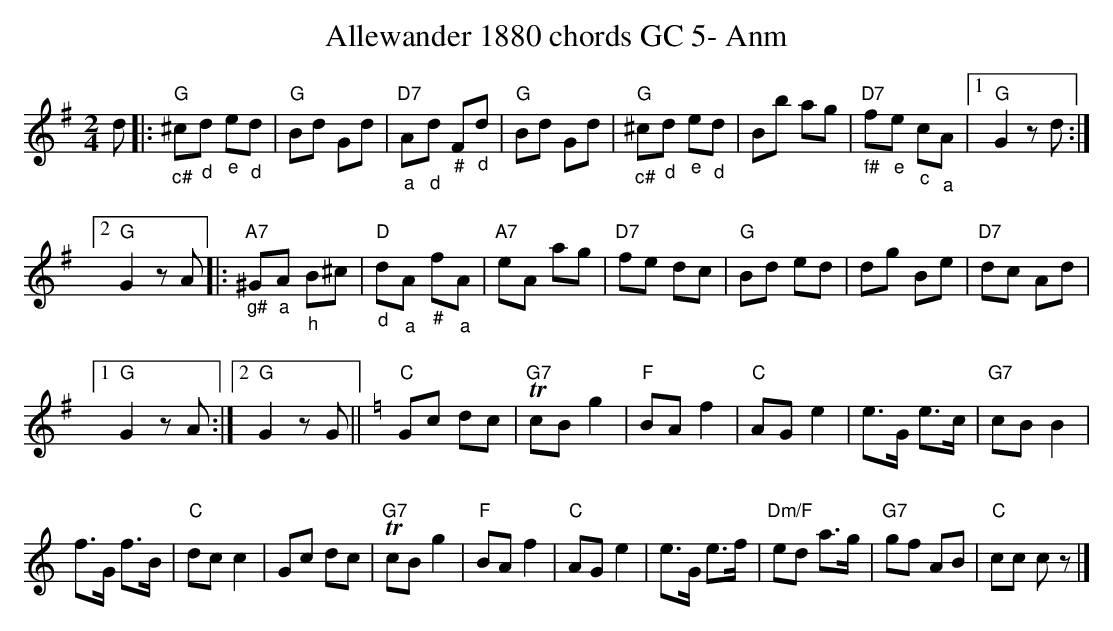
X:1
T:Allewander 1880 chords GC 5- Anm
M:2/4
L:1/8
K:Gmaj%%MIDI gchordon
d |: "G""_c#"^c"_d"d "_e"e"_d"d | "G"Bd Gd | "D7""_a"A"_d"d "_#"F"_d"d | "G"Bd Gd | "G""_c#"^c"_d"d "_e"e"_d"d | Bb ag | "D7""_f#"f"_e"e "_c"c"_a"A |1 "G"G2zd :|2
 "G"G2zA |:"" "A7""_g#"^G"_a"A "_h"B^c | "D""_d"d"_a"A "_#"f"_a"A | "A7"eA ag | "D7"fe dc | "G"Bd ed | dg Be | "D7"dc Ad |1
 "G"G2zA :|2 "G"G2zG || [K:Cmaj] \
"" "C"Gc dc | "G7"TcB g2 | "F"BA f2 | "C"AGe2 | e>G e>c | "G7"cBB2 |
 f>G f>B |"" "C"dcc2 | \
Gc dc | "G7"TcB g2 | "F"BA f2 | "C"AG e2 | e>G e>f | "Dm/F"ed a>g | "G7"gf AB | "C"cc cz |]
